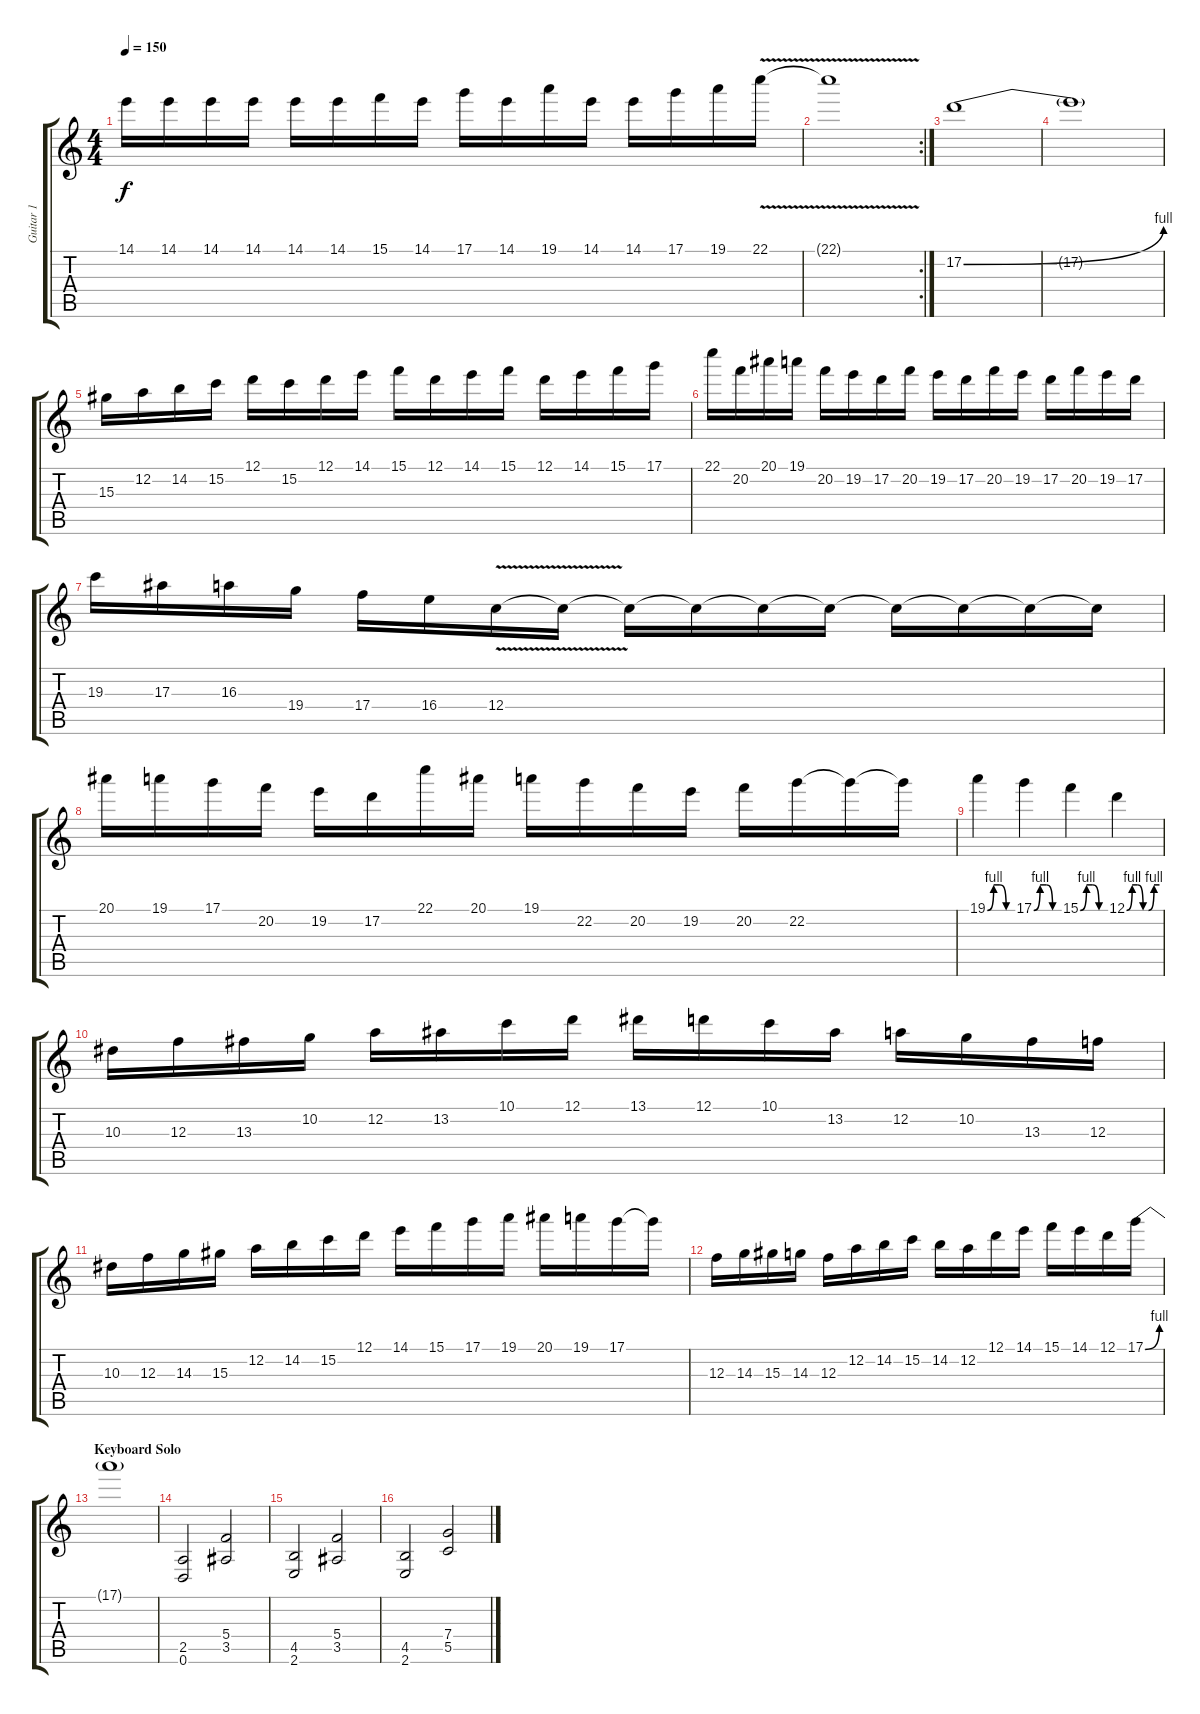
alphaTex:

\track ("Guitar 1" "Guitar 1") {instrument distortionguitar}
\staff {score tabs}
\tuning (D4 A3 F3 C3 G2 D2) {hide}
\ts (4 4)
\tempo 150
\clef g2
\ks c
14.1.16{dy f} 14.1.16 14.1.16 14.1.16 14.1.16 14.1.16 15.1.16 14.1.16 17.1.16 14.1.16 19.1.16 14.1.16 14.1.16 17.1.16 19.1.16 22.1{v}.16 |
\rc 2
22.1{t}.1 |
17.2{be (bend 0 0 60 4)}.1{volume 16 balance 8} |
17.2{t}.1 |
15.3.16 12.2.16 14.2.16 15.2.16 12.1.16 15.2.16 12.1.16 14.1.16 15.1.16 12.1.16 14.1.16 15.1.16 12.1.16 14.1.16 15.1.16 17.1.16 |
22.1.16 20.2.16 20.1.16 19.1.16 20.2.16 19.2.16 17.2.16 20.2.16 19.2.16 17.2.16 20.2.16 19.2.16 17.2.16 20.2.16 19.2.16 17.2.16 |
19.3.16 17.3.16 16.3.16 19.4.16 17.4.16 16.4.16 12.4{v}.16 12.4{t}.16 12.4{t}.16 12.4{t}.16 12.4{t}.16 12.4{t}.16 12.4{t}.16 12.4{t}.16 12.4{t}.16 12.4{t}.16 |
20.1.16 19.1.16 17.1.16 20.2.16 19.2.16 17.2.16 22.1.16 20.1.16 19.1.16 22.2.16 20.2.16 19.2.16 20.2.16 22.2.16 22.2{t}.16 22.2{t}.16 |
19.1{be (custom 0 0 15 4 30 4 45 0 60 0)}.4 17.1{be (custom 0 0 15 4 30 4 45 0 60 0)}.4 15.1{be (custom 0 0 15 4 30 4 45 0 60 0)}.4 12.1{be (custom 0 0 10 4 20 4 30 0 40 0 50 4 60 4)}.4 |
10.3.16 12.3.16 13.3.16 10.2.16 12.2.16 13.2.16 10.1.16 12.1.16 13.1.16 12.1.16 10.1.16 13.2.16 12.2.16 10.2.16 13.3.16 12.3.16 |
10.3.16 12.3.16 14.3.16 15.3.16 12.2.16 14.2.16 15.2.16 12.1.16 14.1.16 15.1.16 17.1.16 19.1.16 20.1.16 19.1.16 17.1.16 17.1{t}.16 |
12.3.16 14.3.16 15.3.16 14.3.16 12.3.16 12.2.16 14.2.16 15.2.16 14.2.16 12.2.16 12.1.16 14.1.16 15.1.16 14.1.16 12.1.16 17.1{be (bend 0 0 60 4)}.16 |
\section ("" "Keyboard Solo")
17.1{t}.1 |
(2.5 0.6).2{volume 13 balance 0} (5.4 3.5).2 |
(4.5 2.6).2 (5.4 3.5).2 |
(4.5 2.6).2 (7.4 5.5).2
